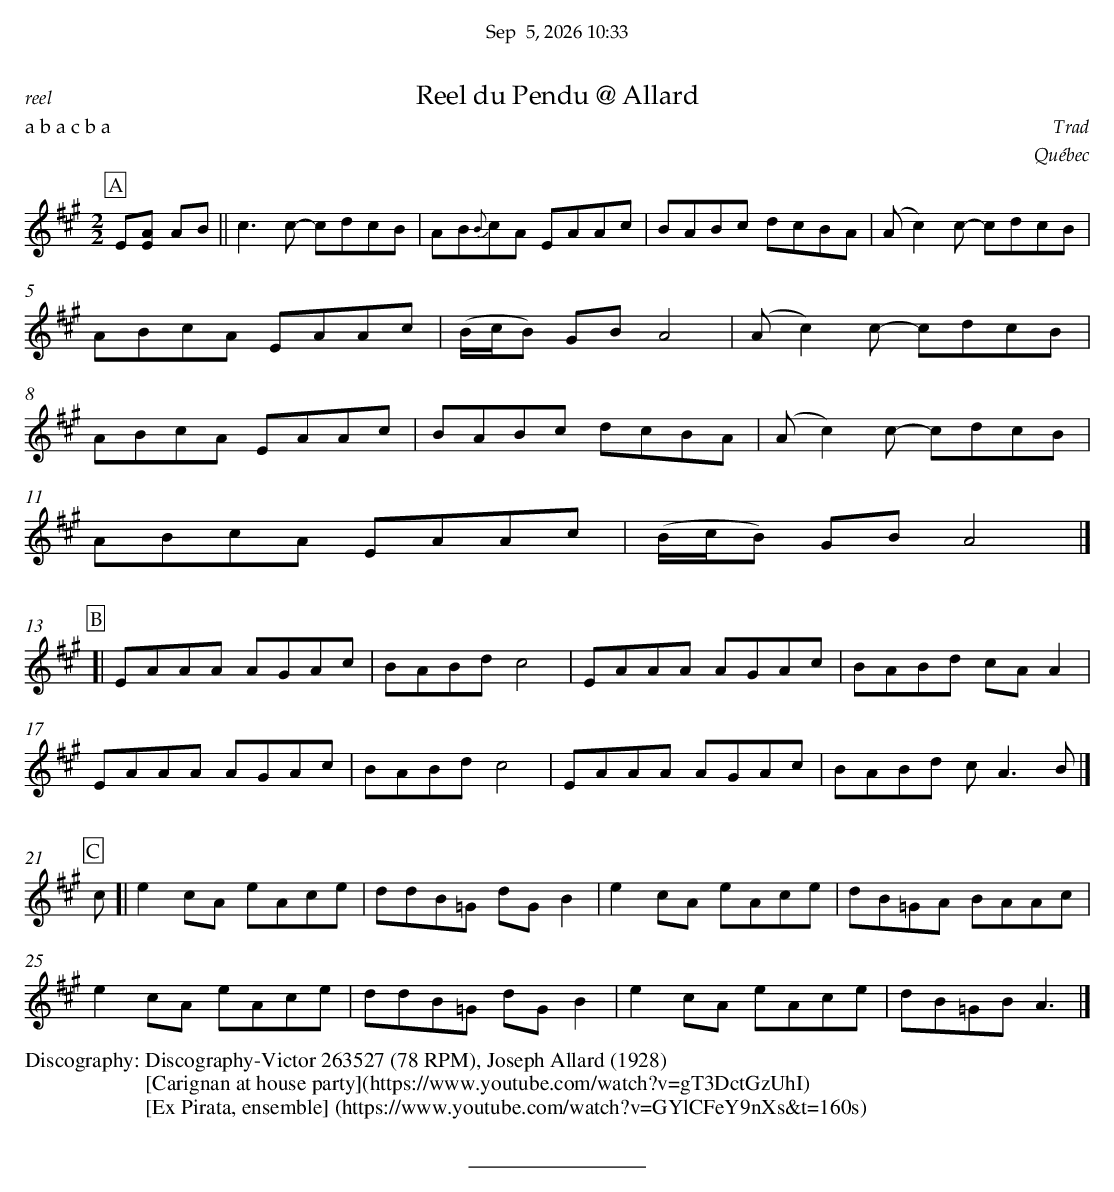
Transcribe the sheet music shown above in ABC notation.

X:1
T:Reel du Pendu @ Allard
C:Trad
O:Québec
P:a b a c b a
M:2/2
L:1/8
K:Amaj
P:A
E[EA] AB || c3 c- cdcB | AB{B}cA EAAc | BABc dcBA | (A c2) c- cdcB |
ABcA EAAc | (B/c/B) GB A4 | (A c2) c- cdcB |
ABcA EAAc | BABc dcBA | (A c2) c- cdcB |
ABcA EAAc | (B/c/B) GB A4 |]
%%vskip 0.5cm
P:B
[|EAAA AGAc | BABd c4 | EAAA AGAc | BABd cA A2 |
EAAA AGAc | BABd c4 | EAAA AGAc | BABd c A3 B |]
%%vskip 0.5cm
P:C
c [| e2 cA eAce | ddB=G dG B2 | e2 cA eAce | dB=GA BAAc |
e2 cA eAce | ddB=G dG B2 | e2 cA eAce | dB=GB A3 |]
